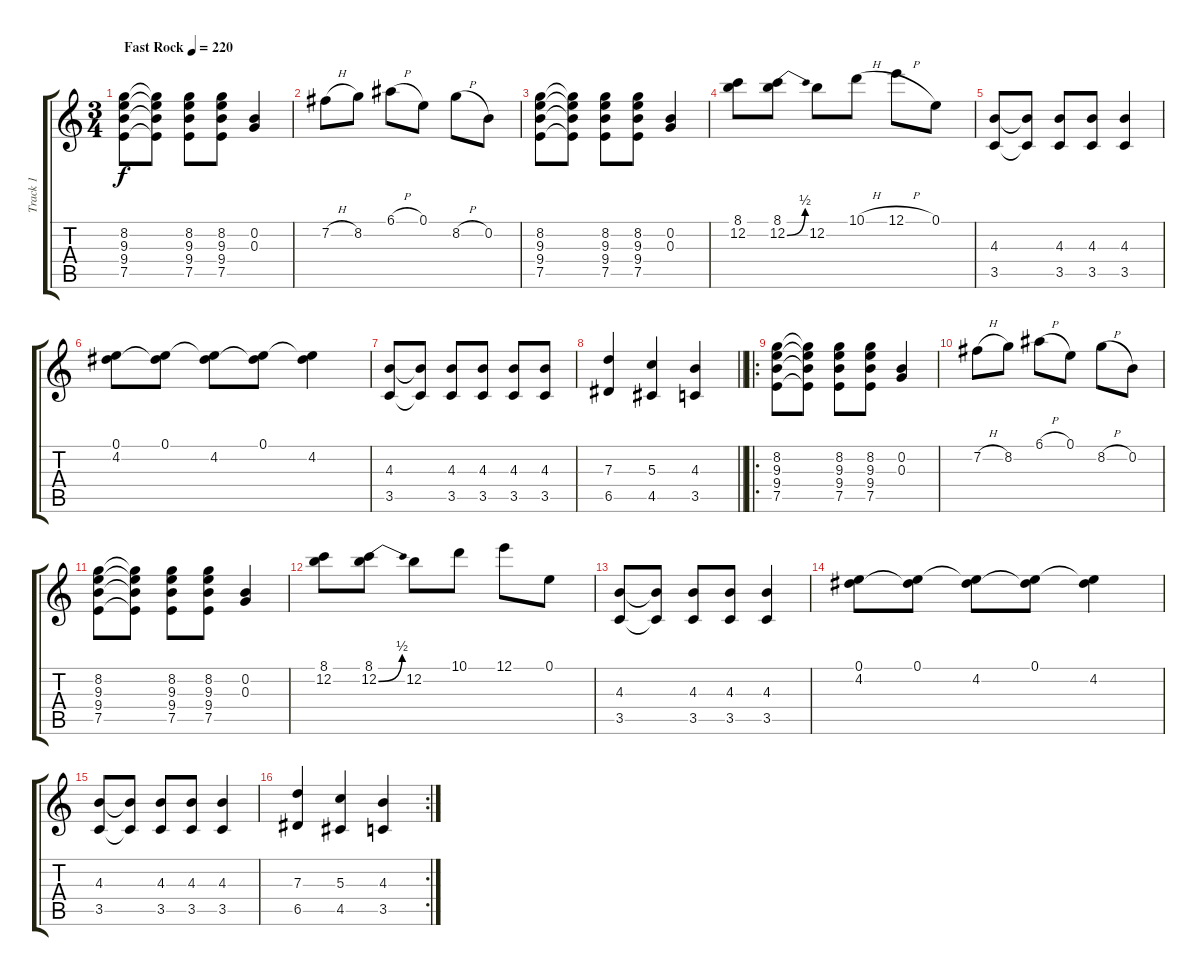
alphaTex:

\track ("Track 1" "Track 1") {instrument distortionguitar}
\staff {score tabs}
\tuning (E4 B3 G3 D3 A2 E2) {hide}
\ts (3 4)
\tempo (220 "Fast Rock")
\clef g2
\ks c
(8.2 9.3 9.4 7.5).8{dy f instrument overdrivenguitar} (8.2{t} 9.3{t} 9.4{t} 7.5{t}).8 (8.2 9.3 9.4 7.5).8 (8.2 9.3 9.4 7.5).8 (0.2 0.3).4 |
7.2{h}.8 8.2.8 6.1{h}.8 0.1.8 8.2{h}.8 0.2.8 |
(8.2 9.3 9.4 7.5).8 (8.2{t} 9.3{t} 9.4{t} 7.5{t}).8 (8.2 9.3 9.4 7.5).8 (8.2 9.3 9.4 7.5).8 (0.2 0.3).4 |
(8.1 12.2).8 (8.1 12.2{be (bend 0 0 60 2)}).8 12.2.8 10.1{h}.8 12.1{h}.8 0.1.8 |
(4.3 3.5).8 (4.3{t} 3.5{t}).8 (4.3 3.5).8 (4.3 3.5).8 (4.3 3.5).4 |
(0.1 4.2).8 (0.1 4.2{t}).8 (0.1{t} 4.2).8 (0.1 4.2{t}).8 (0.1{t} 4.2).4 |
(4.3 3.5).8 (4.3{t} 3.5{t}).8 (4.3 3.5).8 (4.3 3.5).8 (4.3 3.5).8 (4.3 3.5).8 |
\barLineRight lightlight
(7.3 6.5).4 (5.3 4.5).4 (4.3 3.5).4 |
\ro
(8.2 9.3 9.4 7.5).8{instrument distortionguitar} (8.2{t} 9.3{t} 9.4{t} 7.5{t}).8 (8.2 9.3 9.4 7.5).8 (8.2 9.3 9.4 7.5).8 (0.2 0.3).4 |
7.2{h}.8 8.2.8 6.1{h}.8 0.1.8 8.2{h}.8 0.2.8 |
(8.2 9.3 9.4 7.5).8 (8.2{t} 9.3{t} 9.4{t} 7.5{t}).8 (8.2 9.3 9.4 7.5).8 (8.2 9.3 9.4 7.5).8 (0.2 0.3).4 |
(8.1 12.2).8 (8.1 12.2{be (bend 0 0 60 2)}).8 12.2.8 10.1.8 12.1.8 0.1.8 |
(4.3 3.5).8 (4.3{t} 3.5{t}).8 (4.3 3.5).8 (4.3 3.5).8 (4.3 3.5).4 |
(0.1 4.2).8 (0.1 4.2{t}).8 (0.1{t} 4.2).8 (0.1 4.2{t}).8 (0.1{t} 4.2).4 |
(4.3 3.5).8 (4.3{t} 3.5{t}).8 (4.3 3.5).8 (4.3 3.5).8 (4.3 3.5).4 |
\rc 2
(7.3 6.5).4 (5.3 4.5).4 (4.3 3.5).4
